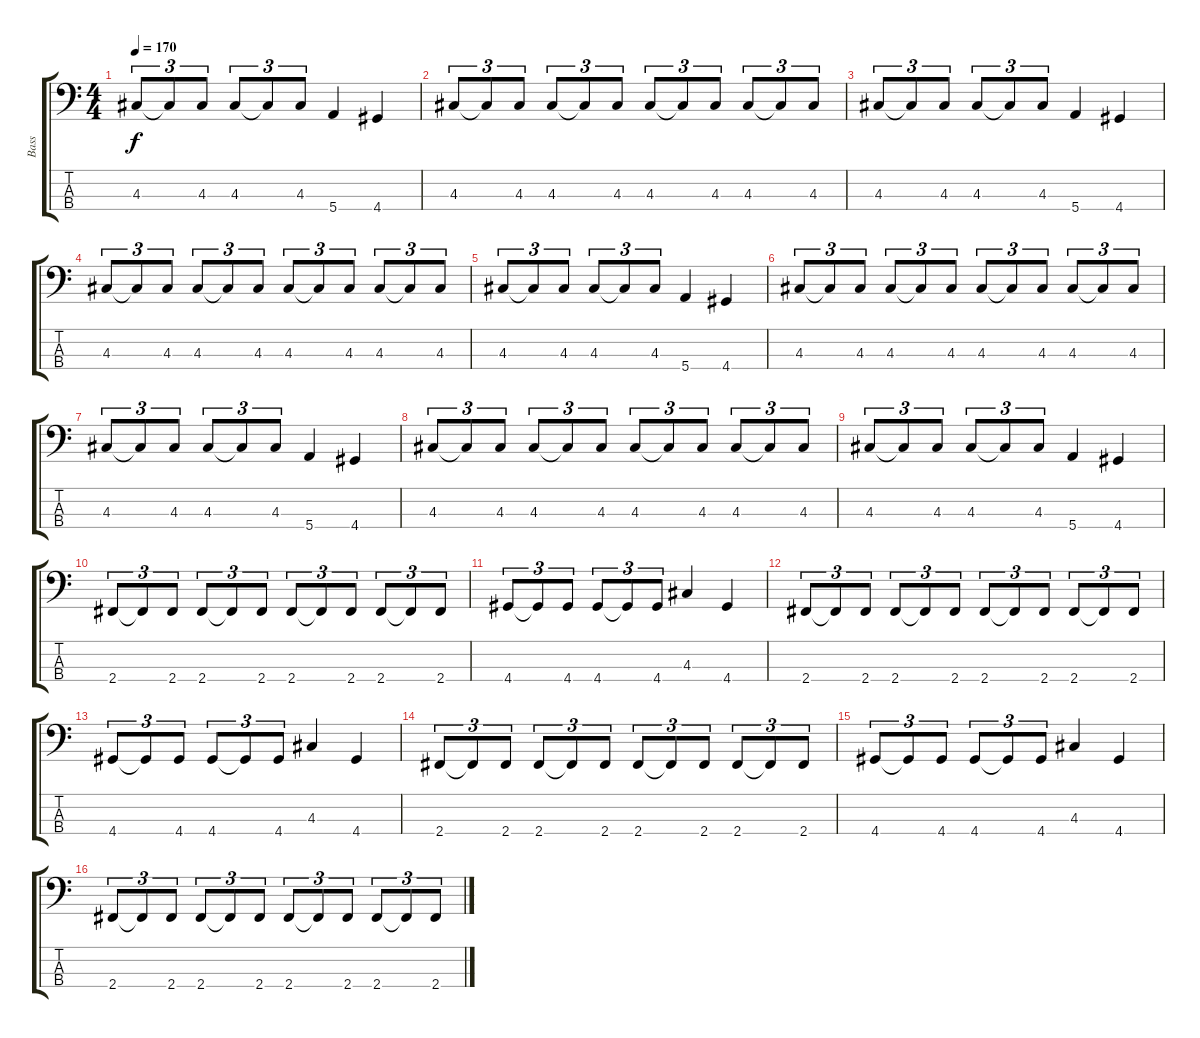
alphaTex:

\track ("Bass" "Bass") {instrument electricbasspick}
\staff {score tabs}
\tuning (G2 D2 A1 E1) {hide}
\ts (4 4)
\tempo 170
\clef f4
\ks c
4.3.8{tu (3 2) dy f} 4.3{t}.8{tu (3 2)} 4.3.8{tu (3 2)} 4.3.8{tu (3 2)} 4.3{t}.8{tu (3 2)} 4.3.8{tu (3 2)} 5.4.4 4.4.4 |
4.3.8{tu (3 2)} 4.3{t}.8{tu (3 2)} 4.3.8{tu (3 2)} 4.3.8{tu (3 2)} 4.3{t}.8{tu (3 2)} 4.3.8{tu (3 2)} 4.3.8{tu (3 2)} 4.3{t}.8{tu (3 2)} 4.3.8{tu (3 2)} 4.3.8{tu (3 2)} 4.3{t}.8{tu (3 2)} 4.3.8{tu (3 2)} |
4.3.8{tu (3 2)} 4.3{t}.8{tu (3 2)} 4.3.8{tu (3 2)} 4.3.8{tu (3 2)} 4.3{t}.8{tu (3 2)} 4.3.8{tu (3 2)} 5.4.4 4.4.4 |
4.3.8{tu (3 2)} 4.3{t}.8{tu (3 2)} 4.3.8{tu (3 2)} 4.3.8{tu (3 2)} 4.3{t}.8{tu (3 2)} 4.3.8{tu (3 2)} 4.3.8{tu (3 2)} 4.3{t}.8{tu (3 2)} 4.3.8{tu (3 2)} 4.3.8{tu (3 2)} 4.3{t}.8{tu (3 2)} 4.3.8{tu (3 2)} |
4.3.8{tu (3 2)} 4.3{t}.8{tu (3 2)} 4.3.8{tu (3 2)} 4.3.8{tu (3 2)} 4.3{t}.8{tu (3 2)} 4.3.8{tu (3 2)} 5.4.4 4.4.4 |
4.3.8{tu (3 2)} 4.3{t}.8{tu (3 2)} 4.3.8{tu (3 2)} 4.3.8{tu (3 2)} 4.3{t}.8{tu (3 2)} 4.3.8{tu (3 2)} 4.3.8{tu (3 2)} 4.3{t}.8{tu (3 2)} 4.3.8{tu (3 2)} 4.3.8{tu (3 2)} 4.3{t}.8{tu (3 2)} 4.3.8{tu (3 2)} |
4.3.8{tu (3 2)} 4.3{t}.8{tu (3 2)} 4.3.8{tu (3 2)} 4.3.8{tu (3 2)} 4.3{t}.8{tu (3 2)} 4.3.8{tu (3 2)} 5.4.4 4.4.4 |
4.3.8{tu (3 2)} 4.3{t}.8{tu (3 2)} 4.3.8{tu (3 2)} 4.3.8{tu (3 2)} 4.3{t}.8{tu (3 2)} 4.3.8{tu (3 2)} 4.3.8{tu (3 2)} 4.3{t}.8{tu (3 2)} 4.3.8{tu (3 2)} 4.3.8{tu (3 2)} 4.3{t}.8{tu (3 2)} 4.3.8{tu (3 2)} |
4.3.8{tu (3 2)} 4.3{t}.8{tu (3 2)} 4.3.8{tu (3 2)} 4.3.8{tu (3 2)} 4.3{t}.8{tu (3 2)} 4.3.8{tu (3 2)} 5.4.4 4.4.4 |
2.4.8{tu (3 2)} 2.4{t}.8{tu (3 2)} 2.4.8{tu (3 2)} 2.4.8{tu (3 2) txt ""} 2.4{t}.8{tu (3 2)} 2.4.8{tu (3 2)} 2.4.8{tu (3 2)} 2.4{t}.8{tu (3 2)} 2.4.8{tu (3 2)} 2.4.8{tu (3 2)} 2.4{t}.8{tu (3 2)} 2.4.8{tu (3 2)} |
4.4.8{tu (3 2)} 4.4{t}.8{tu (3 2)} 4.4.8{tu (3 2)} 4.4.8{tu (3 2)} 4.4{t}.8{tu (3 2)} 4.4.8{tu (3 2)} 4.3.4 4.4.4 |
2.4.8{tu (3 2)} 2.4{t}.8{tu (3 2)} 2.4.8{tu (3 2)} 2.4.8{tu (3 2)} 2.4{t}.8{tu (3 2)} 2.4.8{tu (3 2)} 2.4.8{tu (3 2)} 2.4{t}.8{tu (3 2)} 2.4.8{tu (3 2)} 2.4.8{tu (3 2)} 2.4{t}.8{tu (3 2)} 2.4.8{tu (3 2)} |
4.4.8{tu (3 2)} 4.4{t}.8{tu (3 2)} 4.4.8{tu (3 2)} 4.4.8{tu (3 2)} 4.4{t}.8{tu (3 2)} 4.4.8{tu (3 2)} 4.3.4 4.4.4 |
2.4.8{tu (3 2)} 2.4{t}.8{tu (3 2)} 2.4.8{tu (3 2)} 2.4.8{tu (3 2)} 2.4{t}.8{tu (3 2)} 2.4.8{tu (3 2)} 2.4.8{tu (3 2)} 2.4{t}.8{tu (3 2)} 2.4.8{tu (3 2)} 2.4.8{tu (3 2)} 2.4{t}.8{tu (3 2)} 2.4.8{tu (3 2)} |
4.4.8{tu (3 2)} 4.4{t}.8{tu (3 2)} 4.4.8{tu (3 2)} 4.4.8{tu (3 2)} 4.4{t}.8{tu (3 2)} 4.4.8{tu (3 2)} 4.3.4 4.4.4 |
2.4.8{tu (3 2)} 2.4{t}.8{tu (3 2)} 2.4.8{tu (3 2)} 2.4.8{tu (3 2)} 2.4{t}.8{tu (3 2)} 2.4.8{tu (3 2)} 2.4.8{tu (3 2)} 2.4{t}.8{tu (3 2)} 2.4.8{tu (3 2)} 2.4.8{tu (3 2)} 2.4{t}.8{tu (3 2)} 2.4.8{tu (3 2)}
